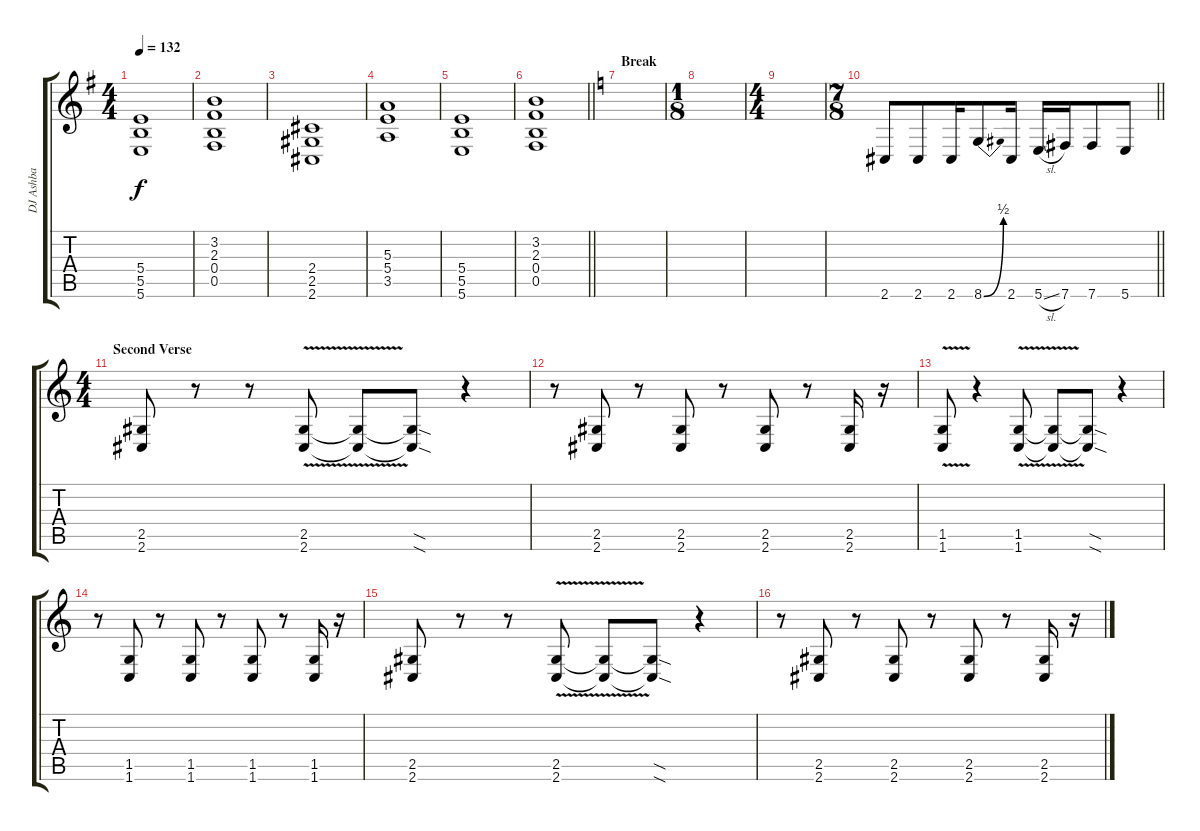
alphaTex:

\track ("DJ Ashba" "DJ Ashba") {instrument distortionguitar}
\staff {score tabs}
\tuning (Db4 Ab3 E3 B2 Gb2 B1) {hide}
\ts (4 4)
\tempo 132
\clef g2
\ks g
(5.4 5.5 5.6).1{dy f} |
(3.2 2.3 0.4 0.5).1 |
(2.4 2.5 2.6).1 |
(5.3 5.4 3.5).1 |
(5.4 5.5 5.6).1 |
\barLineRight lightlight
(3.2 2.3 0.4 0.5).1 |
\section ("" "Break")
\ks c
|
\ts (1 8)
|
\ts (4 4)
|
\ts (7 8)
\barLineRight lightlight
2.6.8 2.6.8 2.6.16 8.6{be (bend 0 0 60 2)}.8 2.6.16 5.6{sl}.16 7.6.16 7.6.8 5.6.8 |
\ts (4 4)
\section ("" "Second Verse")
(2.5 2.6).8 r.8 r.8 (2.5{v} 2.6).8 (2.5{t} 2.6{t}).8 (2.5{sod t} 2.6{sod t}).8 r.4 |
r.8 (2.5 2.6).8 r.8 (2.5 2.6).8 r.8 (2.5 2.6).8 r.8 (2.5 2.6).16 r.16 |
(1.5 1.6{v}).8 r.4 (1.5 1.6{v}).8 (1.5{t} 1.6{t}).8 (1.5{sod t} 1.6{sod t}).8 r.4 |
r.8 (1.5 1.6).8 r.8 (1.5 1.6).8 r.8 (1.5 1.6).8 r.8 (1.5 1.6).16 r.16 |
(2.5 2.6).8 r.8 r.8 (2.5{v} 2.6).8 (2.5{t} 2.6{t}).8 (2.5{sod t} 2.6{sod t}).8 r.4 |
r.8 (2.5 2.6).8 r.8 (2.5 2.6).8 r.8 (2.5 2.6).8 r.8 (2.5 2.6).16 r.16
